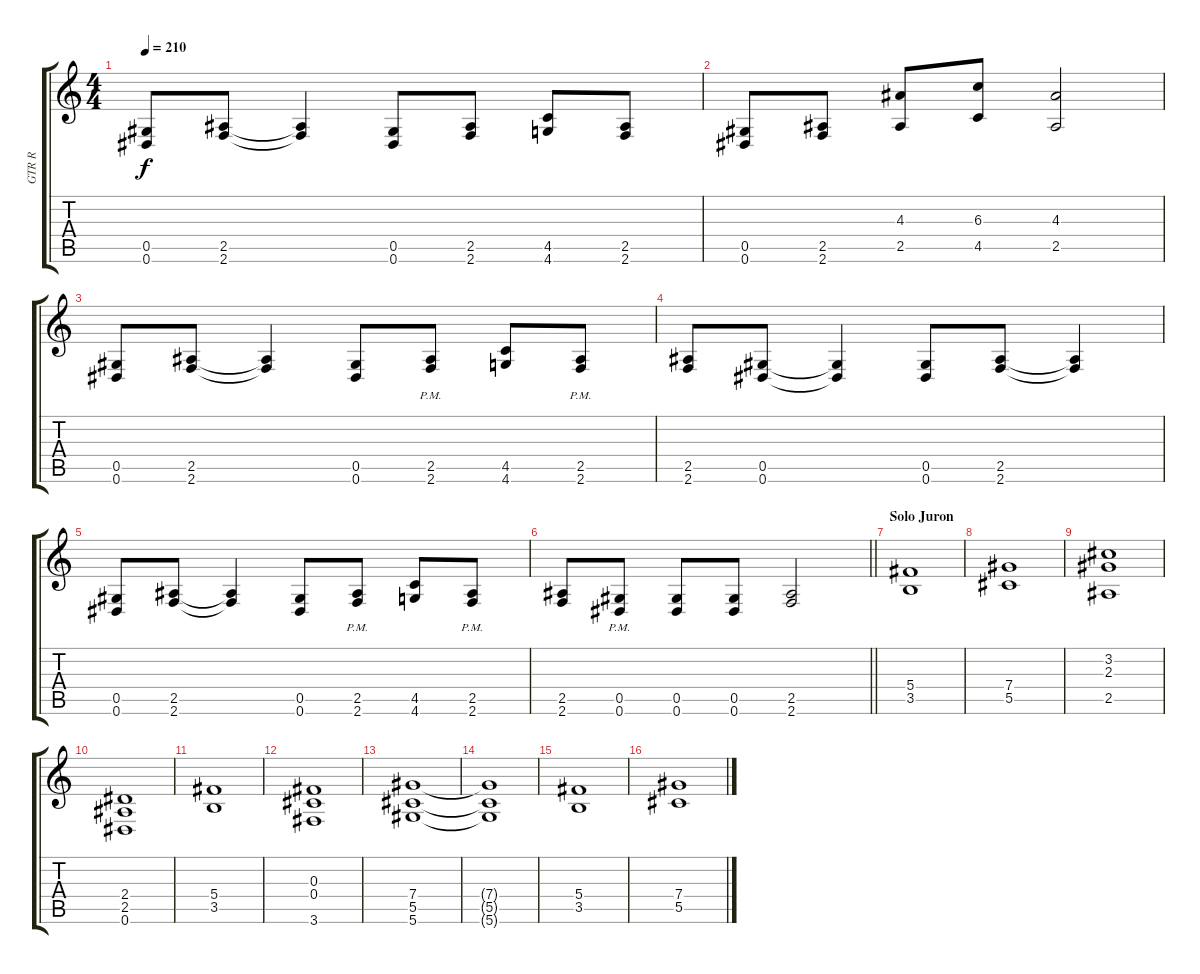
\track ("GTR R" "GTR R") {instrument overdrivenguitar}
\staff {score tabs}
\tuning (Eb4 Bb3 Gb3 Db3 Ab2 Eb2) {hide}
\ts (4 4)
\tempo 210
\clef g2
\ks c
(0.5 0.6).8{dy f} (2.5 2.6).8 (2.5{t} 2.6{t}).4 (0.5 0.6).8 (2.5 2.6).8 (4.5 4.6).8 (2.5 2.6).8 |
(0.5 0.6).8 (2.5 2.6).8 (4.3 2.5).8 (6.3 4.5).8 (4.3 2.5).2 |
(0.5 0.6).8 (2.5 2.6).8 (2.5{t} 2.6{t}).4 (0.5 0.6).8 (2.5 2.6{pm}).8 (4.5 4.6).8 (2.5 2.6{pm}).8 |
(2.5 2.6).8 (0.5 0.6).8 (0.5{t} 0.6{t}).4 (0.5 0.6).8 (2.5 2.6).8 (2.5{t} 2.6{t}).4 |
(0.5 0.6).8 (2.5 2.6).8 (2.5{t} 2.6{t}).4 (0.5 0.6).8 (2.5 2.6{pm}).8 (4.5 4.6).8 (2.5 2.6{pm}).8 |
\barLineRight lightlight
(2.5 2.6).8 (0.5 0.6{pm}).8 (0.5 0.6).8 (0.5 0.6).8 (2.5 2.6).2 |
\section ("" "Solo Juron")
(5.4 3.5).1 |
(7.4 5.5).1 |
(3.2 2.3 2.5).1 |
(2.4 2.5 0.6).1 |
(5.4 3.5).1 |
(0.3 0.4 3.6).1 |
(7.4 5.5 5.6).1 |
(7.4{t} 5.5{t} 5.6{t}).1 |
(5.4 3.5).1 |
(7.4 5.5).1
